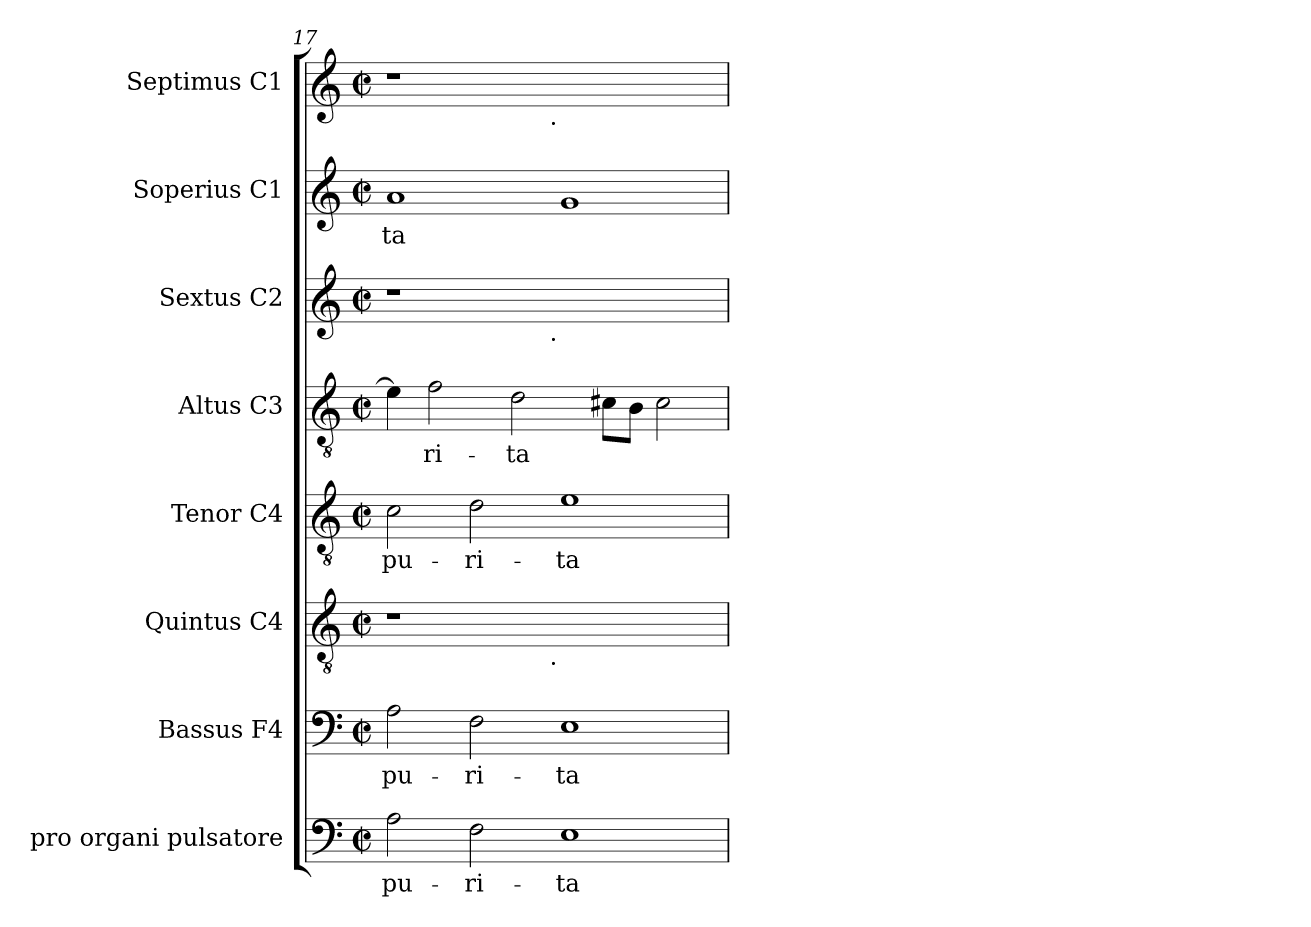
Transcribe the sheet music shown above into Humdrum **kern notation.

**kern	**text	**kern	**text	**kern	**kern	**text	**kern	**text	**kern	**kern	**text	**kern
*part8	*part8	*part7	*part7	*part6	*part5	*part5	*part4	*part4	*part3	*part2	*part2	*part1
*staff8	*staff8	*staff7	*staff7	*staff6	*staff5	*staff5	*staff4	*staff4	*staff3	*staff2	*staff2	*staff1
*I"pro organi  pulsatore	*	*I"Bassus  F4	*	*I"Quintus  C4	*I"Tenor  C4	*	*I"Altus  C3	*	*I"Sextus  C2	*I"Soperius  C1	*	*I"Septimus  C1
!!LO:PB:g=z
*clefF4	*	*clefF4	*	*clefGv2	*clefGv2	*	*clefGv2	*	*clefG2	*clefG2	*	*clefG2
*k[]	*	*k[]	*	*k[]	*k[]	*	*k[]	*	*k[]	*k[]	*	*k[]
*C:	*	*C:	*	*C:	*C:	*	*C:	*	*C:	*C:	*	*C:
*M2/2	*	*M2/2	*	*M2/2	*M2/2	*	*M2/2	*	*M2/2	*M2/2	*	*M2/2
*met(c|)	*	*met(c|)	*	*met(c|)	*met(c|)	*	*met(c|)	*	*met(c|)	*met(c|)	*	*met(c|)
=17	=17	=17	=17	=17	=17	=17	=17	=17	=17	=17	=17	=17
!	!	!	!	!	!	!	!	!	!	!	!	!LO:TX:a:t=1 7
!	!LO:LY:a:cj	!	!LO:LY:b:cj	!	!	!LO:LY:b:rj	!	!LO:LY:b:rj	!	!	!LO:LY:b:cj	!
*	*	*	*	*^	*	*	*	*	*^	*	*	*^
2A\	pu-	2A\	pu-	1r	2ryy	2c\	pu-	4e\]	--	1r	2ryy	1a	-ta-	1r	2ryy
!	!	!	!	!	!	!	!	!	!LO:LY:b:rj	!	!	!	!	!	!
.	.	.	.	.	.	.	.	2f\	-ri-	.	.	.	.	.	.
!	!LO:LY:a:cj	!	!LO:LY:b:cj	!	!	!	!LO:LY:b:rj	!	!	!	!	!	!	!	!
2F\	-ri-	2F\	-ri-	.	4...ryy	2d\	-ri-	.	.	.	4...ryy	.	.	.	4...ryy
!	!	!	!	!	!	!	!	!	!LO:LY:b:rj	!	!	!	!	!	!
.	.	.	.	.	.	.	.	2d\	-ta-	.	.	.	.	.	.
!	!	!	!	!	!	!	!	!	!	!	!	!	!	!	!LO:TX:b:t=.
!	!	!	!	!	!	!	!	!	!	!	!LO:TX:b:t=.	!	!	!	!
!	!	!	!	!	!LO:TX:b:t=.	!	!	!	!	!	!	!	!	!	!
.	.	.	.	.	1ryy	.	.	.	.	.	1ryy	.	.	.	1ryy
!	!LO:LY:a:cj	!	!LO:LY:b:cj	!	!	!	!LO:LY:b:rj	!	!	!	!	!	!LO:LY:b:cj	!	!
1E	-ta-	1E	-ta-	1ryy	.	1e	-ta-	.	.	1ryy	.	1g	--	1ryy	.
!	!	!	!	!	!	!	!	!	!LO:LY:b:rj	!	!	!	!	!	!
.	.	.	.	.	.	.	.	8c#X\L	--	.	.	.	.	.	.
!	!	!	!	!	!	!	!	!	!LO:LY:b:rj	!	!	!	!	!	!
.	.	.	.	.	.	.	.	8B\J	--	.	.	.	.	.	.
!	!	!	!	!	!	!	!	!	!LO:LY:b:rj	!	!	!	!	!	!
.	.	.	.	.	.	.	.	2c#\	--	.	.	.	.	.	.
.	.	.	.	.	32ryy	.	.	.	.	.	32ryy	.	.	.	32ryy
*	*	*	*	*v	*v	*	*	*	*	*v	*v	*	*	*v	*v
=	=	=	=	=	=	=	=	=	=	=	=	=
*-	*-	*-	*-	*-	*-	*-	*-	*-	*-	*-	*-	*-
